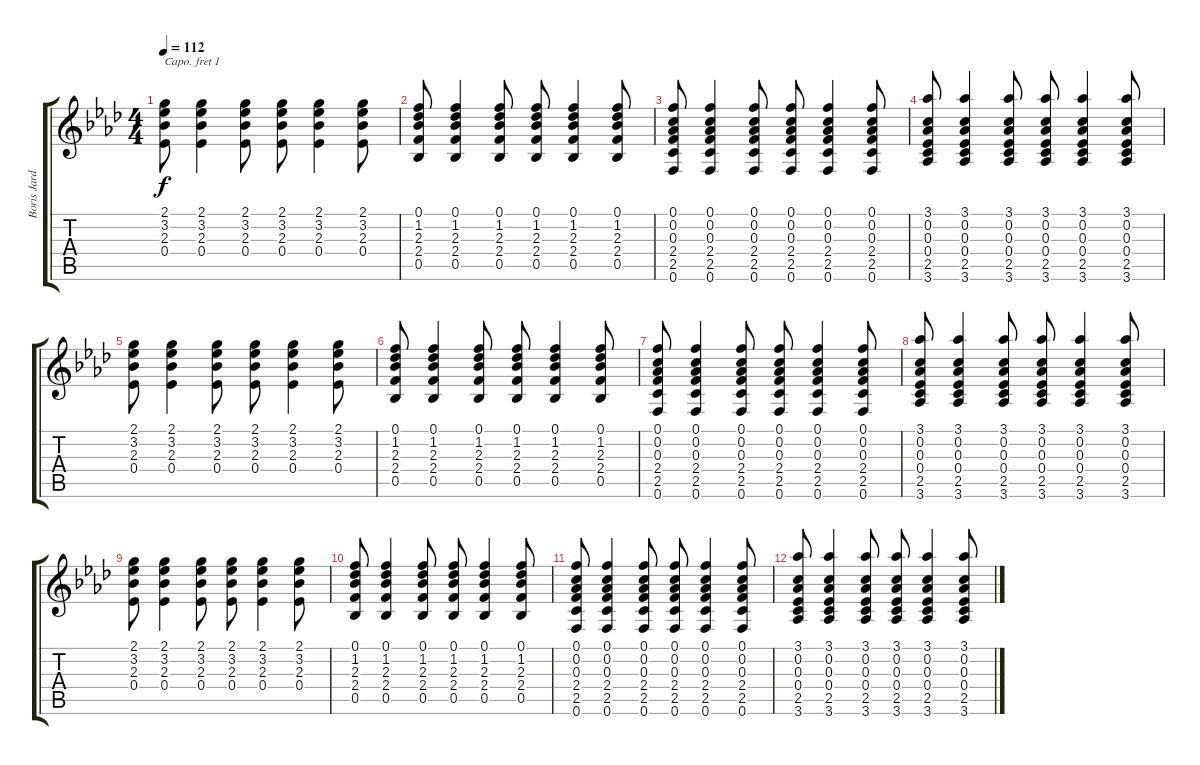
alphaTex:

\track ("Boris Jardel (guitare rythmique)" "Boris Jard") {instrument overdrivenguitar}
\staff {score tabs}
\capo 1
\tuning (E4 B3 G3 D3 A2 E2) {hide}
\ts (4 4)
\tempo 112
\clef g2
\ks ab
(2.1 3.2 2.3 0.4).8{dy f volume 8} (2.1 3.2 2.3 0.4).4 (2.1 3.2 2.3 0.4).8 (2.1 3.2 2.3 0.4).8 (2.1 3.2 2.3 0.4).4 (2.1 3.2 2.3 0.4).8 |
(0.1 1.2 2.3 2.4 0.5).8 (0.1 1.2 2.3 2.4 0.5).4 (0.1 1.2 2.3 2.4 0.5).8 (0.1 1.2 2.3 2.4 0.5).8 (0.1 1.2 2.3 2.4 0.5).4 (0.1 1.2 2.3 2.4 0.5).8 |
(0.1 0.2 0.3 2.4 2.5 0.6).8{volume 7} (0.1 0.2 0.3 2.4 2.5 0.6).4 (0.1 0.2 0.3 2.4 2.5 0.6).8 (0.1 0.2 0.3 2.4 2.5 0.6).8 (0.1 0.2 0.3 2.4 2.5 0.6).4 (0.1 0.2 0.3 2.4 2.5 0.6).8 |
(3.1 0.2 0.3 0.4 2.5 3.6).8 (3.1 0.2 0.3 0.4 2.5 3.6).4 (3.1 0.2 0.3 0.4 2.5 3.6).8 (3.1 0.2 0.3 0.4 2.5 3.6).8 (3.1 0.2 0.3 0.4 2.5 3.6).4 (3.1 0.2 0.3 0.4 2.5 3.6).8 |
(2.1 3.2 2.3 0.4).8{volume 6} (2.1 3.2 2.3 0.4).4 (2.1 3.2 2.3 0.4).8 (2.1 3.2 2.3 0.4).8 (2.1 3.2 2.3 0.4).4 (2.1 3.2 2.3 0.4).8 |
(0.1 1.2 2.3 2.4 0.5).8 (0.1 1.2 2.3 2.4 0.5).4 (0.1 1.2 2.3 2.4 0.5).8 (0.1 1.2 2.3 2.4 0.5).8 (0.1 1.2 2.3 2.4 0.5).4 (0.1 1.2 2.3 2.4 0.5).8 |
(0.1 0.2 0.3 2.4 2.5 0.6).8{volume 5} (0.1 0.2 0.3 2.4 2.5 0.6).4 (0.1 0.2 0.3 2.4 2.5 0.6).8 (0.1 0.2 0.3 2.4 2.5 0.6).8 (0.1 0.2 0.3 2.4 2.5 0.6).4 (0.1 0.2 0.3 2.4 2.5 0.6).8 |
(3.1 0.2 0.3 0.4 2.5 3.6).8 (3.1 0.2 0.3 0.4 2.5 3.6).4 (3.1 0.2 0.3 0.4 2.5 3.6).8 (3.1 0.2 0.3 0.4 2.5 3.6).8 (3.1 0.2 0.3 0.4 2.5 3.6).4 (3.1 0.2 0.3 0.4 2.5 3.6).8 |
(2.1 3.2 2.3 0.4).8{volume 3} (2.1 3.2 2.3 0.4).4 (2.1 3.2 2.3 0.4).8 (2.1 3.2 2.3 0.4).8 (2.1 3.2 2.3 0.4).4 (2.1 3.2 2.3 0.4).8 |
(0.1 1.2 2.3 2.4 0.5).8 (0.1 1.2 2.3 2.4 0.5).4 (0.1 1.2 2.3 2.4 0.5).8 (0.1 1.2 2.3 2.4 0.5).8 (0.1 1.2 2.3 2.4 0.5).4 (0.1 1.2 2.3 2.4 0.5).8 |
(0.1 0.2 0.3 2.4 2.5 0.6).8{volume 1} (0.1 0.2 0.3 2.4 2.5 0.6).4 (0.1 0.2 0.3 2.4 2.5 0.6).8 (0.1 0.2 0.3 2.4 2.5 0.6).8 (0.1 0.2 0.3 2.4 2.5 0.6).4 (0.1 0.2 0.3 2.4 2.5 0.6).8 |
(3.1 0.2 0.3 0.4 2.5 3.6).8 (3.1 0.2 0.3 0.4 2.5 3.6).4 (3.1 0.2 0.3 0.4 2.5 3.6).8 (3.1 0.2 0.3 0.4 2.5 3.6).8 (3.1 0.2 0.3 0.4 2.5 3.6).4 (3.1 0.2 0.3 0.4 2.5 3.6).8
